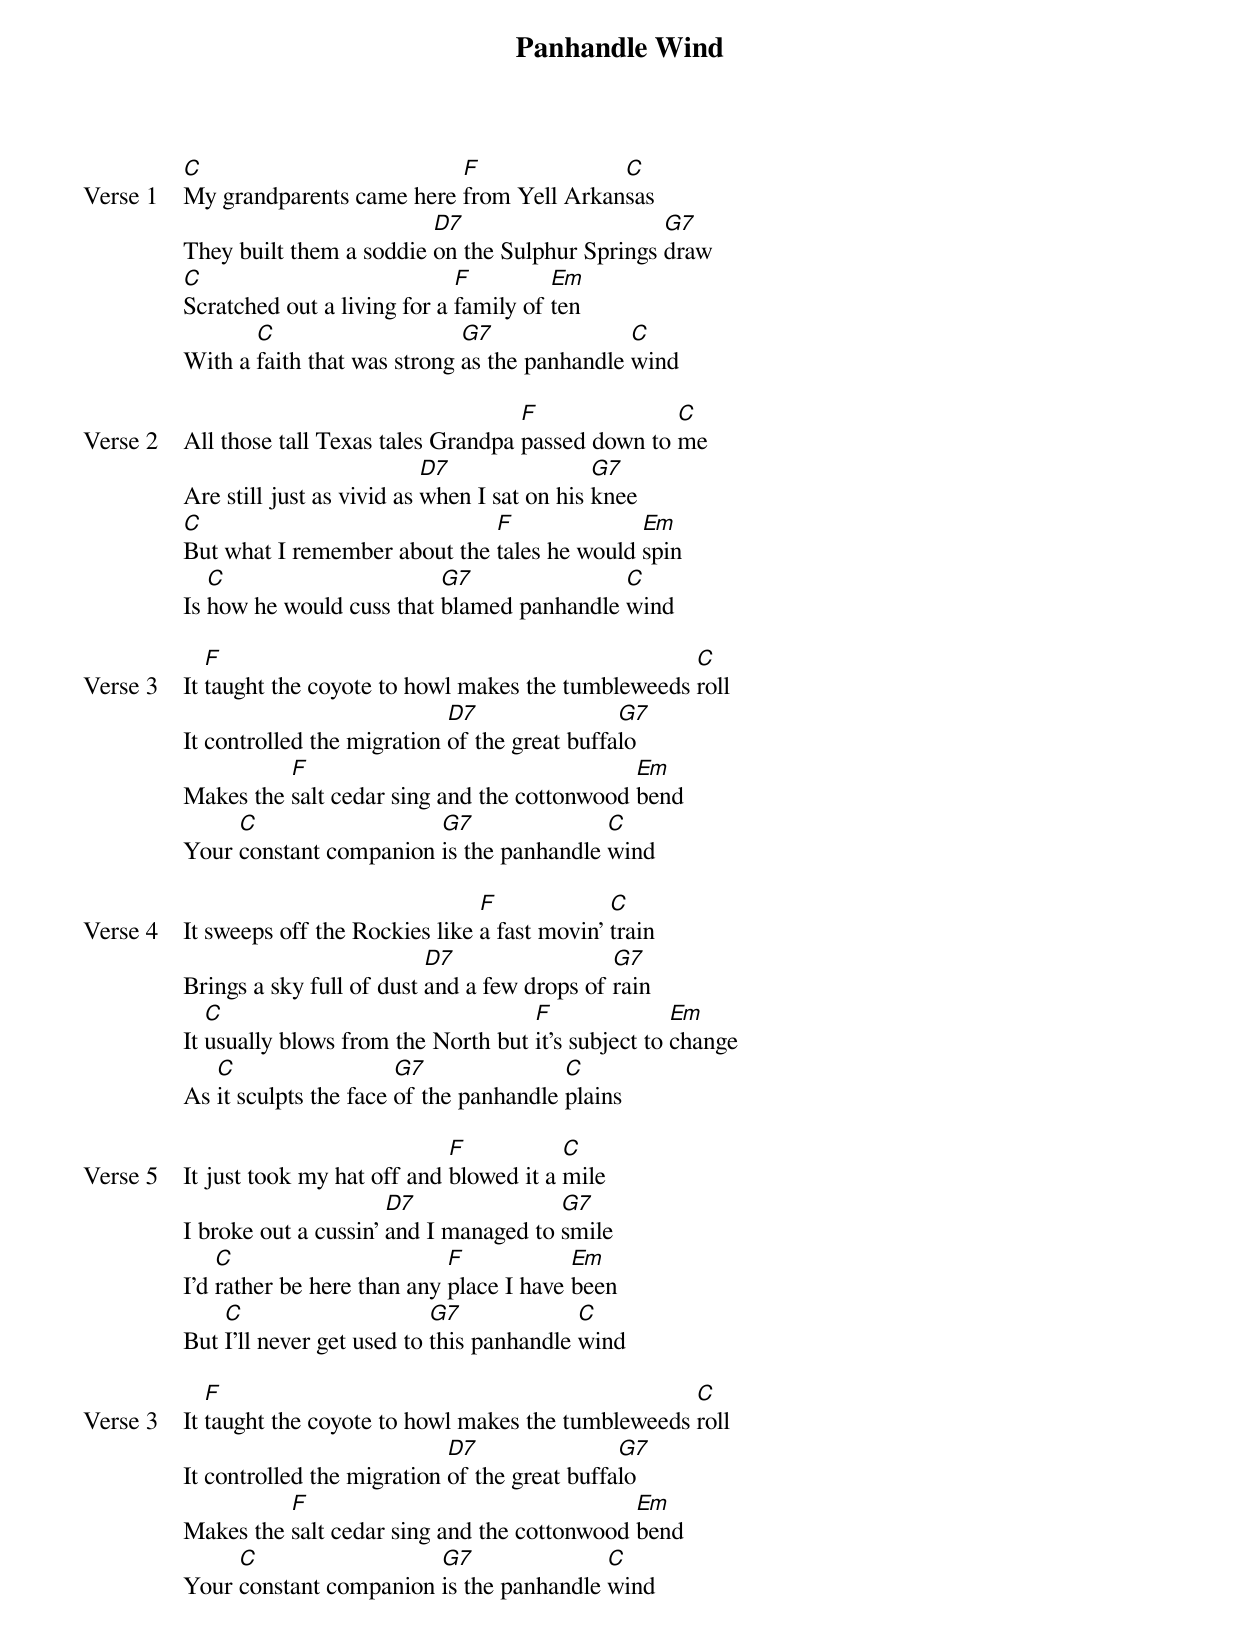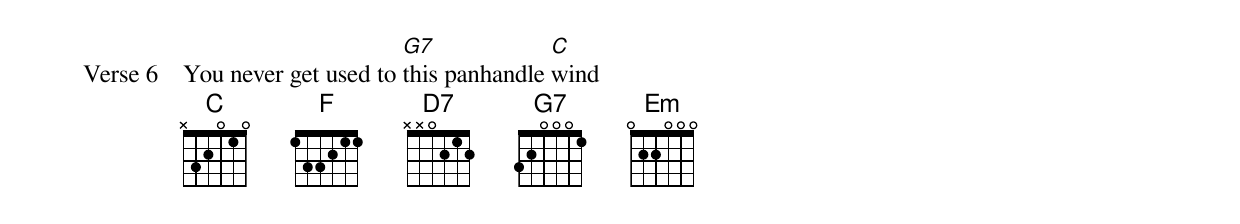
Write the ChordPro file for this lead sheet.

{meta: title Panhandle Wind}
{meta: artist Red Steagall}
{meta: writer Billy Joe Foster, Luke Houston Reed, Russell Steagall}

{start_of_verse: Verse 1}
[C]My grandparents came here [F]from Yell Arkan[C]sas
They built them a soddie [D7]on the Sulphur Springs [G7]draw
[C]Scratched out a living for a [F]family of [Em]ten
With a [C]faith that was strong [G7]as the panhandle [C]wind
{end_of_verse}

{start_of_verse: Verse 2}
All those tall Texas tales Grandpa [F]passed down to [C]me
Are still just as vivid as [D7]when I sat on his [G7]knee
[C]But what I remember about the [F]tales he would [Em]spin
Is [C]how he would cuss that [G7]blamed panhandle [C]wind
{end_of_verse}

{start_of_verse: Verse 3}
It [F]taught the coyote to howl makes the tumbleweeds [C]roll
It controlled the migration [D7]of the great buffa[G7]lo
Makes the [F]salt cedar sing and the cottonwood [Em]bend
Your [C]constant companion [G7]is the panhandle [C]wind
{end_of_verse}

{start_of_verse: Verse 4}
It sweeps off the Rockies like [F]a fast movin' [C]train
Brings a sky full of dust [D7]and a few drops of [G7]rain
It [C]usually blows from the North but [F]it's subject to [Em]change
As [C]it sculpts the face [G7]of the panhandle [C]plains
{end_of_verse}

{start_of_verse: Verse 5}
It just took my hat off and [F]blowed it a [C]mile
I broke out a cussin' [D7]and I managed to [G7]smile
I'd [C]rather be here than any [F]place I have [Em]been
But [C]I'll never get used to [G7]this panhandle [C]wind
{end_of_verse}

{start_of_verse: Verse 3}
It [F]taught the coyote to howl makes the tumbleweeds [C]roll
It controlled the migration [D7]of the great buffa[G7]lo
Makes the [F]salt cedar sing and the cottonwood [Em]bend
Your [C]constant companion [G7]is the panhandle [C]wind
{end_of_verse}

{start_of_verse: Verse 6}
You never get used to [G7]this panhandle [C]wind
{end_of_verse}
